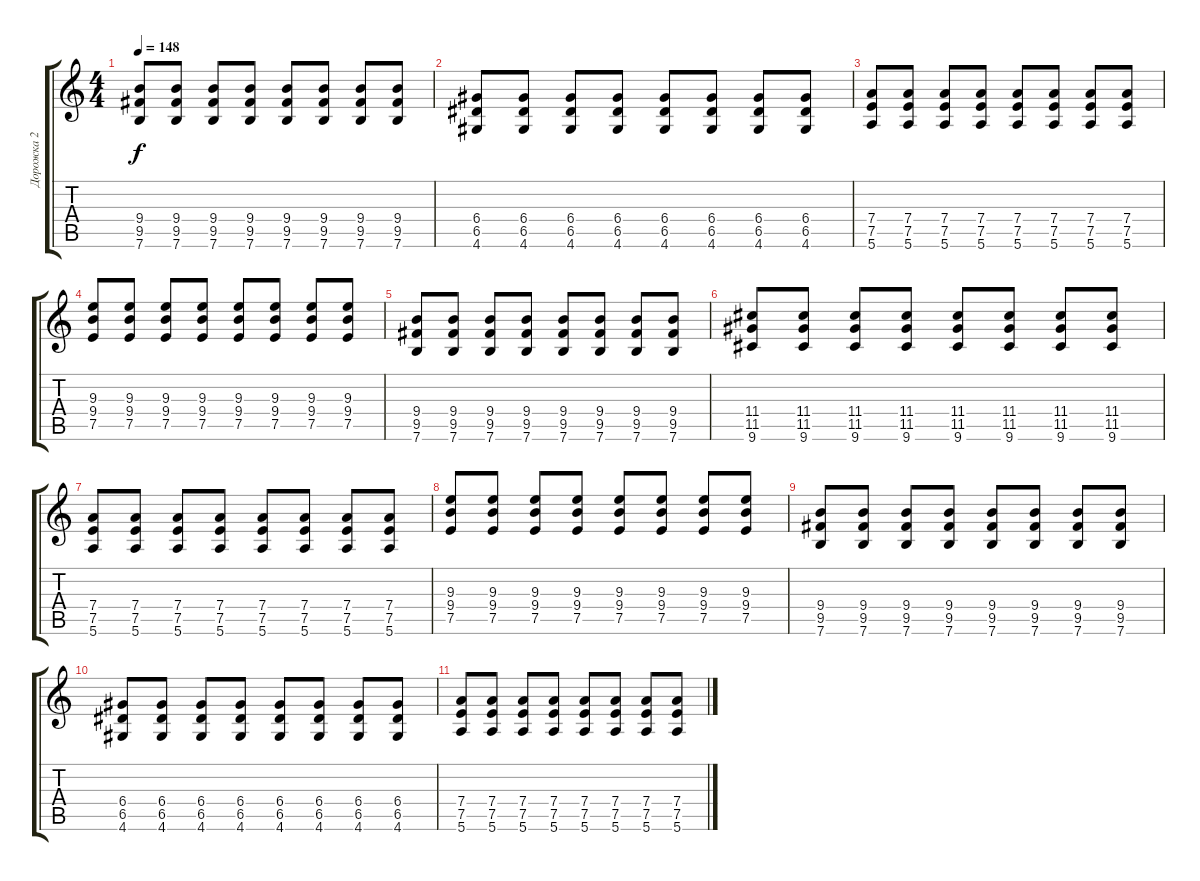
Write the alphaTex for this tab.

\track ("Дорожка 2" "Дорожка 2") {instrument overdrivenguitar}
\staff {score tabs}
\tuning (E4 B3 G3 D3 A2 E2) {hide}
\ts (4 4)
\tempo 148
\clef g2
\ks c
(9.4 9.5 7.6).8{dy f} (9.4 9.5 7.6).8 (9.4 9.5 7.6).8 (9.4 9.5 7.6).8 (9.4 9.5 7.6).8 (9.4 9.5 7.6).8 (9.4 9.5 7.6).8 (9.4 9.5 7.6).8 |
(6.4 6.5 4.6).8 (6.4 6.5 4.6).8 (6.4 6.5 4.6).8 (6.4 6.5 4.6).8 (6.4 6.5 4.6).8 (6.4 6.5 4.6).8 (6.4 6.5 4.6).8 (6.4 6.5 4.6).8 |
(7.4 7.5 5.6).8 (7.4 7.5 5.6).8 (7.4 7.5 5.6).8 (7.4 7.5 5.6).8 (7.4 7.5 5.6).8 (7.4 7.5 5.6).8 (7.4 7.5 5.6).8 (7.4 7.5 5.6).8 |
(9.3 9.4 7.5).8 (9.3 9.4 7.5).8 (9.3 9.4 7.5).8 (9.3 9.4 7.5).8 (9.3 9.4 7.5).8 (9.3 9.4 7.5).8 (9.3 9.4 7.5).8 (9.3 9.4 7.5).8 |
(9.4 9.5 7.6).8 (9.4 9.5 7.6).8 (9.4 9.5 7.6).8 (9.4 9.5 7.6).8 (9.4 9.5 7.6).8 (9.4 9.5 7.6).8 (9.4 9.5 7.6).8 (9.4 9.5 7.6).8 |
(11.4 11.5 9.6).8 (11.4 11.5 9.6).8 (11.4 11.5 9.6).8 (11.4 11.5 9.6).8 (11.4 11.5 9.6).8 (11.4 11.5 9.6).8 (11.4 11.5 9.6).8 (11.4 11.5 9.6).8 |
(7.4 7.5 5.6).8 (7.4 7.5 5.6).8 (7.4 7.5 5.6).8 (7.4 7.5 5.6).8 (7.4 7.5 5.6).8 (7.4 7.5 5.6).8 (7.4 7.5 5.6).8 (7.4 7.5 5.6).8 |
(9.3 9.4 7.5).8 (9.3 9.4 7.5).8 (9.3 9.4 7.5).8 (9.3 9.4 7.5).8 (9.3 9.4 7.5).8 (9.3 9.4 7.5).8 (9.3 9.4 7.5).8 (9.3 9.4 7.5).8 |
(9.4 9.5 7.6).8 (9.4 9.5 7.6).8 (9.4 9.5 7.6).8 (9.4 9.5 7.6).8 (9.4 9.5 7.6).8 (9.4 9.5 7.6).8 (9.4 9.5 7.6).8 (9.4 9.5 7.6).8 |
(6.4 6.5 4.6).8 (6.4 6.5 4.6).8 (6.4 6.5 4.6).8 (6.4 6.5 4.6).8 (6.4 6.5 4.6).8 (6.4 6.5 4.6).8 (6.4 6.5 4.6).8 (6.4 6.5 4.6).8 |
(7.4 7.5 5.6).8 (7.4 7.5 5.6).8 (7.4 7.5 5.6).8 (7.4 7.5 5.6).8 (7.4 7.5 5.6).8 (7.4 7.5 5.6).8 (7.4 7.5 5.6).8 (7.4 7.5 5.6).8
